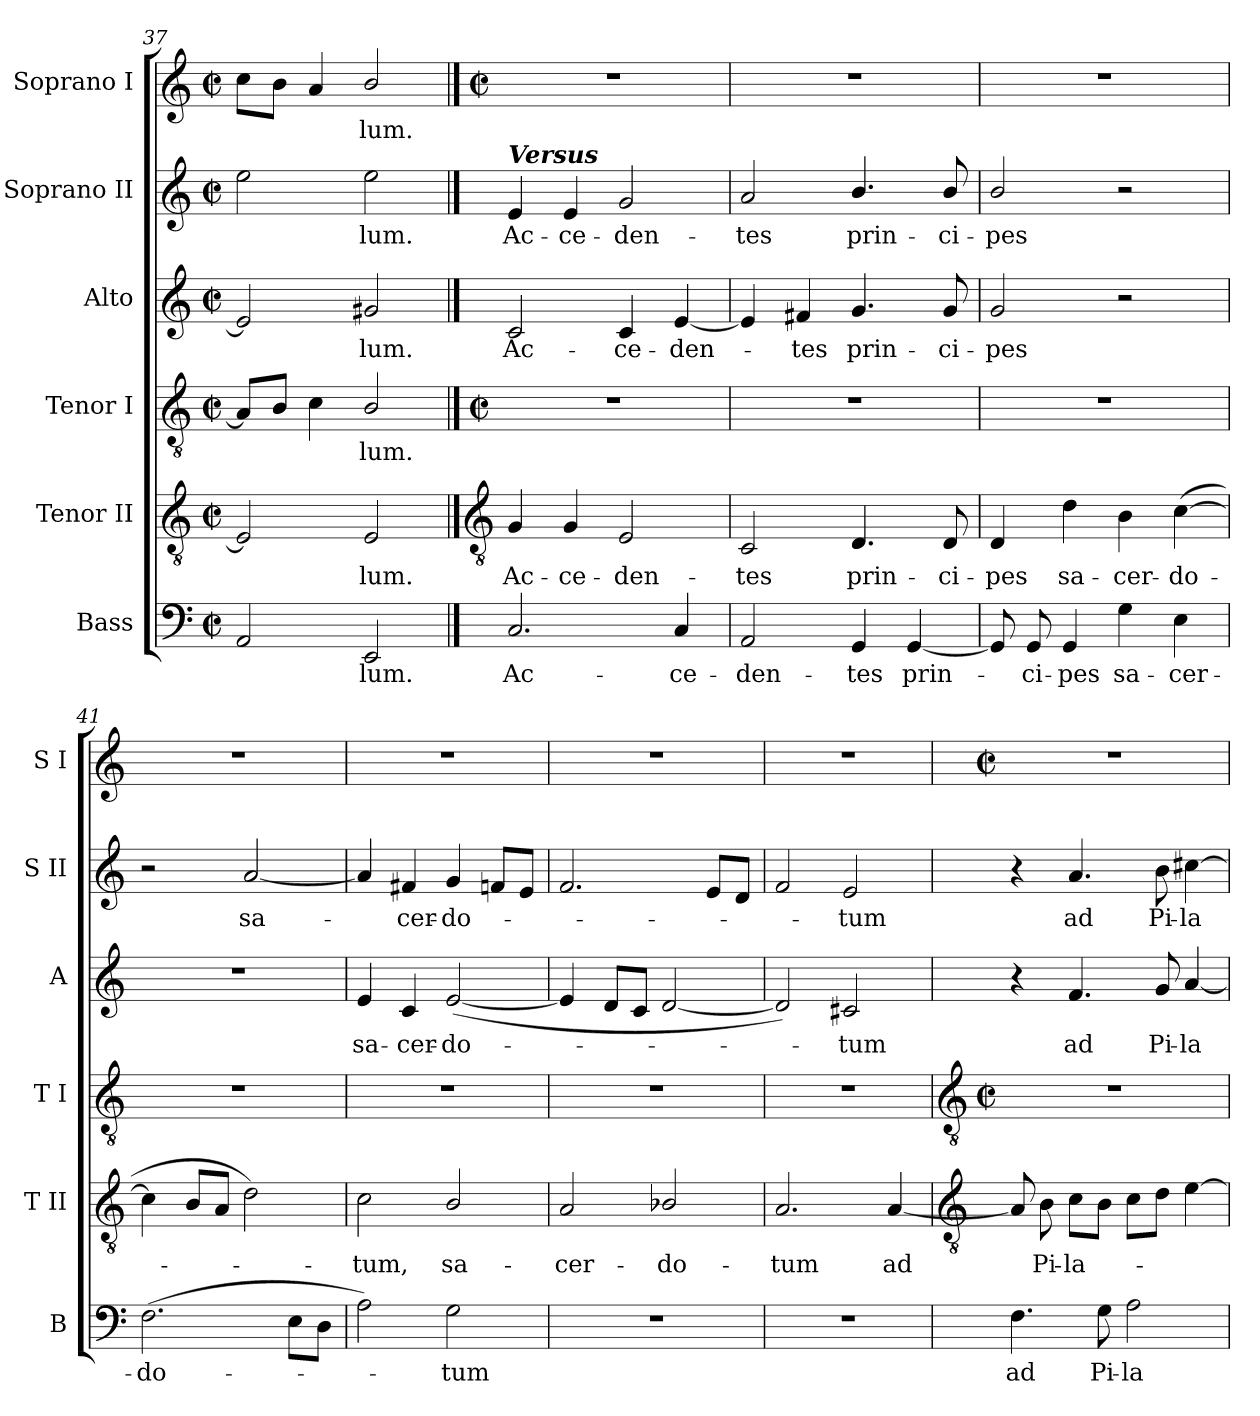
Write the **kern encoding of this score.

**kern	**text	**kern	**text	**kern	**text	**kern	**text	**kern	**text	**kern	**text
*part6	*part6	*part5	*part5	*part4	*part4	*part3	*part3	*part2	*part2	*part1	*part1
*staff6	*staff6	*staff5	*staff5	*staff4	*staff4	*staff3	*staff3	*staff2	*staff2	*staff1	*staff1
*I"Bass	*	*I"Tenor II	*	*I"Tenor I	*	*I"Alto	*	*I"Soprano II	*	*I"Soprano I	*
*I'B	*	*I'T II	*	*I'T I	*	*I'A	*	*I'S II	*	*I'S I	*
*clefF4	*	*clefGv2	*	*clefGv2	*	*clefG2	*	*clefG2	*	*clefG2	*
*k[]	*	*k[]	*	*k[]	*	*k[]	*	*k[]	*	*k[]	*
*C:	*	*C:	*	*C:	*	*C:	*	*C:	*	*C:	*
*M2/2	*	*M2/2	*	*M2/2	*	*M2/2	*	*M2/2	*	*M2/2	*
*met(c|)	*	*met(c|)	*	*met(c|)	*	*met(c|)	*	*met(c|)	*	*met(c|)	*
=37	=37	=37	=37	=37	=37	=37	=37	=37	=37	=37	=37
2AA	.	2E]	.	8AL]	.	2e]	.	2ee	.	8ccL	.
.	.	.	.	8BJ	.	.	.	.	.	8bJ	.
.	.	.	.	4c	.	.	.	.	.	4a	.
!	!LO:LY:b	!	!LO:LY:b	!	!LO:LY:b	!	!LO:LY:b	!	!LO:LY:b	!	!LO:LY:b
2EE	lum.	2E	lum.	2B/	lum.	2g#X	lum.	2ee	lum.	2b/	lum.
!!LO:LB:g=z
==38	==38	==38	==38	==38	==38	==38	==38	==38	==38	==38	==38
*	*	*clefGv2	*	*	*	*	*	*	*	*	*
*	*	*	*	*M2/2	*	*	*	*	*	*M2/2	*
*	*	*	*	*met(c|)	*	*	*	*	*	*met(c|)	*
!	!	!	!	!	!	!	!	!LO:TX:a:Bi:t=Versus	!	!	!
!	!LO:LY:b	!	!LO:LY:b	!	!	!	!LO:LY:b	!	!LO:LY:b	!	!
2.C	Ac-	4G	Ac-	1r	.	2c	Ac-	4e	Ac-	1r	.
!	!	!	!LO:LY:b	!	!	!	!	!	!LO:LY:b	!	!
.	.	4G	-ce-	.	.	.	.	4e	-ce-	.	.
!	!	!	!LO:LY:b	!	!	!	!LO:LY:b	!	!LO:LY:b	!	!
.	.	2E	-den-	.	.	4c	-ce-	2g	-den-	.	.
!	!LO:LY:b	!	!	!	!	!	!LO:LY:b	!	!	!	!
4C	-ce-	.	.	.	.	[4e	-den-	.	.	.	.
=39	=39	=39	=39	=39	=39	=39	=39	=39	=39	=39	=39
!	!LO:LY:b	!	!LO:LY:b	!	!	!	!	!	!LO:LY:b	!	!
2AA	-den-	2C	-tes	1r	.	4e]	.	2a	-tes	1r	.
!	!	!	!	!	!	!	!LO:LY:b	!	!	!	!
.	.	.	.	.	.	4f#X	tes	.	.	.	.
!	!LO:LY:b	!	!LO:LY:b	!	!	!	!LO:LY:b	!	!LO:LY:b	!	!
4GG	-tes	4.D	prin-	.	.	4.g	prin-	4.b/	prin-	.	.
!	!LO:LY:b	!	!	!	!	!	!	!	!	!	!
[4GG	prin-	.	.	.	.	.	.	.	.	.	.
!	!	!	!LO:LY:b	!	!	!	!LO:LY:b	!	!LO:LY:b	!	!
.	.	8D	-ci-	.	.	8g	-ci-	8b/	-ci-	.	.
=40	=40	=40	=40	=40	=40	=40	=40	=40	=40	=40	=40
!	!	!	!LO:LY:b	!	!	!	!LO:LY:b	!	!LO:LY:b	!	!
8GG]	.	4D	-pes	1r	.	2g	-pes	2b/	-pes	1r	.
!	!LO:LY:b	!	!	!	!	!	!	!	!	!	!
8GG	ci-	.	.	.	.	.	.	.	.	.	.
!	!LO:LY:b	!	!LO:LY:b	!	!	!	!	!	!	!	!
4GG	-pes	4d	sa-	.	.	.	.	.	.	.	.
!	!LO:LY:b	!	!LO:LY:b	!	!	!	!	!	!	!	!
4G	sa-	4B	-cer-	.	.	2r	.	2r	.	.	.
!	!LO:LY:b	!	!LO:LY:b	!	!	!	!	!	!	!	!
4E	-cer-	(>[4c	-do-	.	.	.	.	.	.	.	.
=41	=41	=41	=41	=41	=41	=41	=41	=41	=41	=41	=41
!	!LO:LY:b	!	!	!	!	!	!	!	!	!	!
(>2.F	-do-	4c]	.	1r	.	1r	.	2r	.	1r	.
.	.	8BL	.	.	.	.	.	.	.	.	.
.	.	8AJ	.	.	.	.	.	.	.	.	.
!	!	!	!	!	!	!	!	!	!LO:LY:b	!	!
.	.	2d)	.	.	.	.	.	[2a	sa-	.	.
8EL	.	.	.	.	.	.	.	.	.	.	.
8DJ	.	.	.	.	.	.	.	.	.	.	.
=42	=42	=42	=42	=42	=42	=42	=42	=42	=42	=42	=42
!	!	!	!LO:LY:b	!	!	!	!LO:LY:b	!	!	!	!
2A)	.	2c	tum,	1r	.	4e	sa-	4a]	.	1r	.
!	!	!	!	!	!	!	!LO:LY:b	!	!LO:LY:b	!	!
.	.	.	.	.	.	4c	-cer-	4f#X	cer-	.	.
!	!LO:LY:b	!	!LO:LY:b	!	!	!	!LO:LY:b	!	!LO:LY:b	!	!
2G	tum	2B/	sa-	.	.	(<[2e	-do-	4g	-do-	.	.
.	.	.	.	.	.	.	.	8fnL	.	.	.
.	.	.	.	.	.	.	.	8eJ	.	.	.
=43	=43	=43	=43	=43	=43	=43	=43	=43	=43	=43	=43
!	!	!	!LO:LY:b	!	!	!	!	!	!	!	!
1r	.	2A	-cer-	1r	.	4e]	.	2.f	.	1r	.
.	.	.	.	.	.	8dL	.	.	.	.	.
.	.	.	.	.	.	8cJ	.	.	.	.	.
!	!	!	!LO:LY:b	!	!	!	!	!	!	!	!
.	.	2B-X/	-do-	.	.	[2d	.	.	.	.	.
.	.	.	.	.	.	.	.	8eL	.	.	.
.	.	.	.	.	.	.	.	8dJ	.	.	.
=44	=44	=44	=44	=44	=44	=44	=44	=44	=44	=44	=44
!	!	!	!LO:LY:b	!	!	!	!	!	!	!	!
1r	.	2.A	-tum	1r	.	2d])	.	2f	.	1r	.
!	!	!	!	!	!	!	!LO:LY:b	!	!LO:LY:b	!	!
.	.	.	.	.	.	2c#X	tum	2e	tum	.	.
!	!	!	!LO:LY:b	!	!	!	!	!	!	!	!
.	.	[4A	ad	.	.	.	.	.	.	.	.
!!LO:LB:g=z
=45	=45	=45	=45	=45	=45	=45	=45	=45	=45	=45	=45
*	*	*clefGv2	*	*clefGv2	*	*	*	*	*	*	*
*	*	*	*	*k[]	*	*	*	*	*	*k[]	*
*	*	*	*	*C:	*	*	*	*	*	*C:	*
*	*	*	*	*M2/2	*	*	*	*	*	*M2/2	*
*	*	*	*	*met(c|)	*	*	*	*	*	*met(c|)	*
!	!LO:LY:b	!	!	!	!	!	!	!	!	!	!
4.F	ad	8A]	.	1r	.	4r	.	4r	.	1r	.
!	!	!	!LO:LY:b	!	!	!	!	!	!	!	!
.	.	8B	Pi-	.	.	.	.	.	.	.	.
!	!	!	!LO:LY:b	!	!	!	!LO:LY:b	!	!LO:LY:b	!	!
.	.	8cL	-la-	.	.	4.f	ad	4.a	ad	.	.
!	!LO:LY:b	!	!	!	!	!	!	!	!	!	!
8G	Pi-	8BJ	.	.	.	.	.	.	.	.	.
!	!LO:LY:b	!	!	!	!	!	!	!	!	!	!
2A	-la-	8cL	.	.	.	.	.	.	.	.	.
!	!	!	!	!	!	!	!LO:LY:b	!	!LO:LY:b	!	!
.	.	8dJ	.	.	.	8g	Pi-	8b	Pi-	.	.
!	!	!	!	!	!	!	!LO:LY:b	!	!LO:LY:b	!	!
.	.	[4e	.	.	.	[4a	-la-	[4cc#X	-la-	.	.
=	=	=	=	=	=	=	=	=	=	=	=
*-	*-	*-	*-	*-	*-	*-	*-	*-	*-	*-	*-
